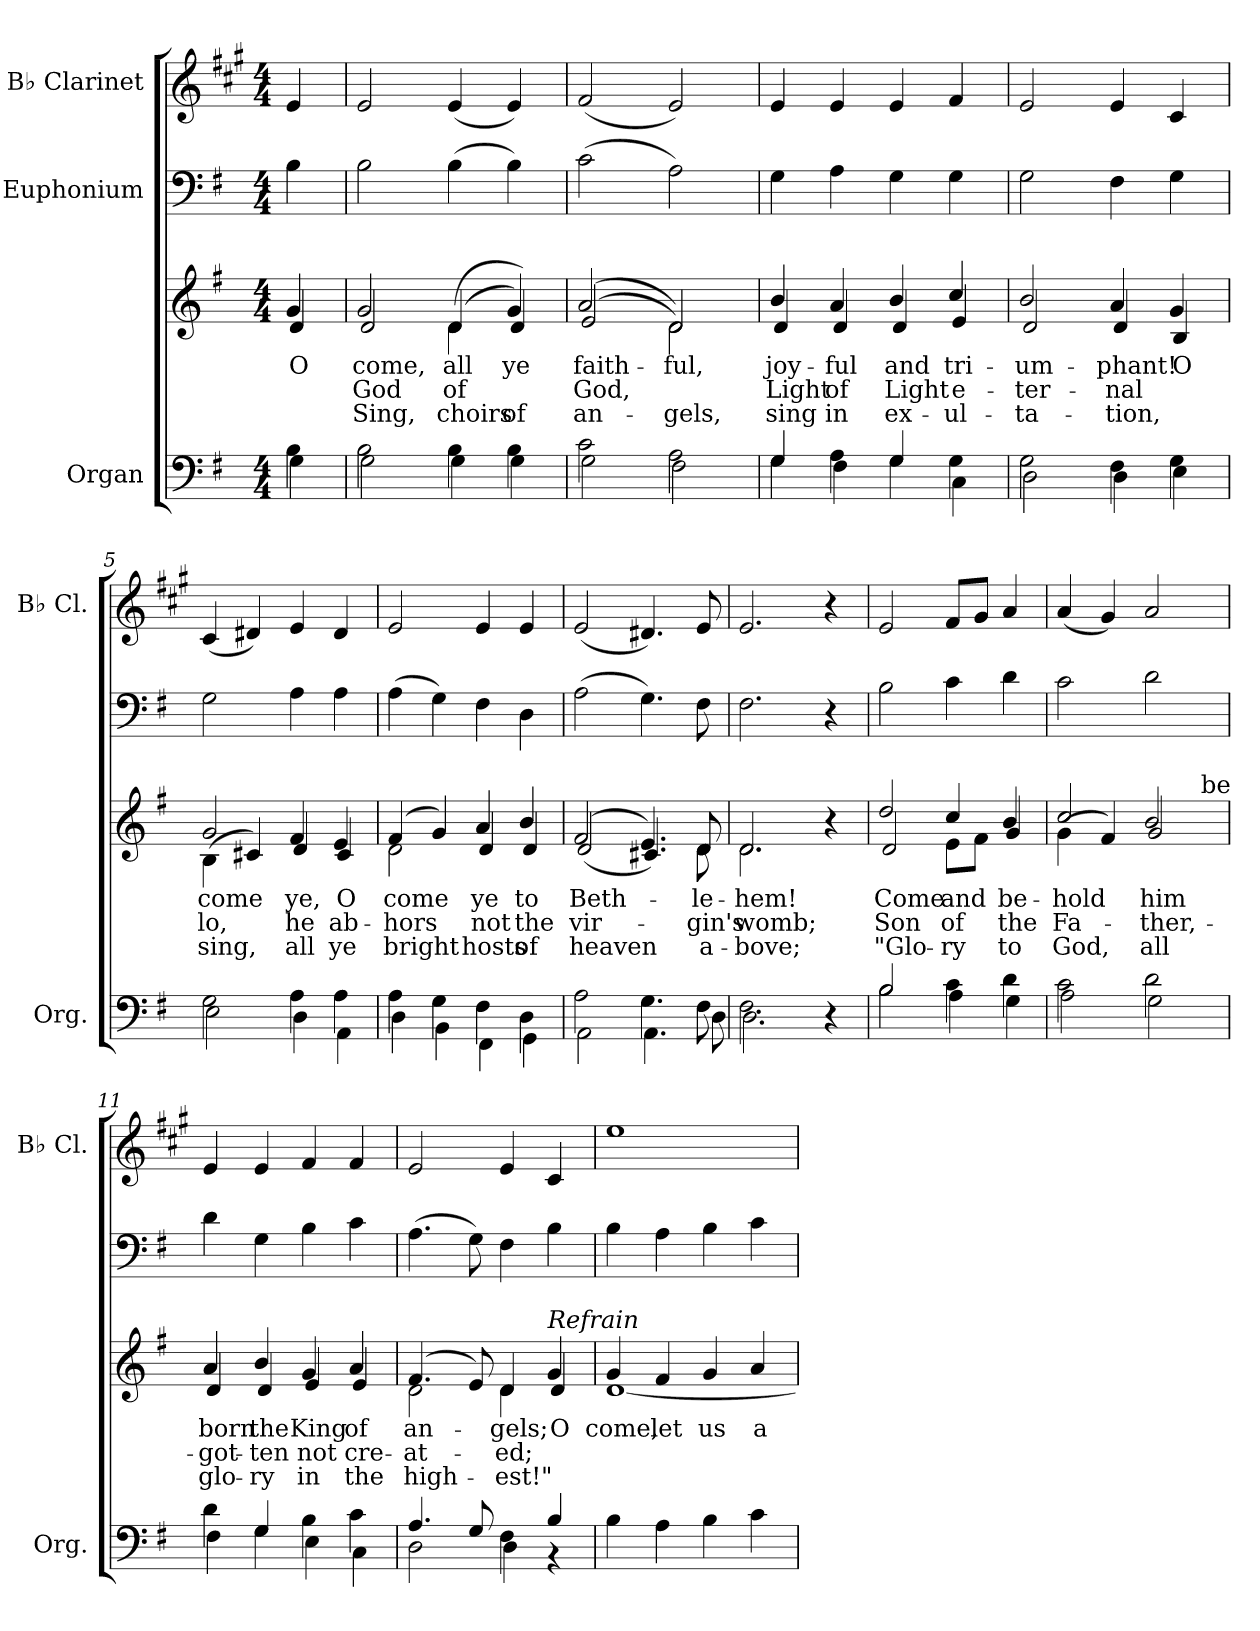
**kern	**kern	**text	**text	**text	**kern	**kern
*part3	*part3	*part3	*part3	*part3	*part2	*part1
*staff4	*staff3	*staff3	*staff3	*staff3	*staff2	*staff1
*I"Organ	*	*	*	*	*I"Euphonium	*I"B♭ Clarinet
*I'Org.	*	*	*	*	*	*I'B♭ Cl.
*clefF4	*clefG2	*	*	*	*clefF4	*clefG2
*	*	*	*	*	*	*ITrd1c2
*k[f#]	*k[f#]	*	*	*	*k[f#]	*k[f#]
*M4/4	*M4/4	*	*	*	*M4/4	*M4/4
*MM110	*MM110	*	*	*	*MM110	*MM110
=	=	=	=	=	=	=
*^	*	*	*	*	*	*
!	!	!LO:TX:b:t=1	!	!	!	!	!
!	!	!LO:TX:b:t=2	!	!	!	!	!
!	!	!LO:TX:b:t=3	!	!	!	!	!
!	!	!	!LO:LY:b	!	!	!	!
*	*	*^	*	*	*	*	*
4B!\	4G!\	4g!/	4d!/	O	.	.	4B\	4d/
=1	=1	=1	=1	=1	=1	=1	=1	=1
!	!	!	!	!LO:LY:b	!LO:LY:b	!LO:LY:b	!	!
2B\	2G\	2g/	2d/	come,	God	Sing,	2B\	2d/
!	!	!	!	!LO:LY:b	!LO:LY:b	!LO:LY:b	!	!
4B\	4G\	(>4d/	(>4d\	all	of	choirs	(>4B\	(<4d/
!	!	!	!	!LO:LY:b	!	!LO:LY:b	!	!
4B\	4G\	4g/)	4d/)	ye	.	of	4B\)	4d/)
=2	=2	=2	=2	=2	=2	=2	=2	=2
!	!	!	!	!LO:LY:b	!LO:LY:b	!LO:LY:b	!	!
2c\	2G\	(>2a/	(>2e/	faith-	God,	an-	(>2c\	(<2e/
!	!	!	!	!LO:LY:b	!	!LO:LY:b	!	!
2A\	2F#\	2d/)	2d\)	-ful,	.	-gels,	2A\)	2d/)
=3	=3	=3	=3	=3	=3	=3	=3	=3
!	!	!	!	!LO:LY:b	!LO:LY:b	!LO:LY:b	!	!
4G/	4G\	4b/	4d/	joy-	Light	sing	4G\	4d/
!	!	!	!	!LO:LY:b	!LO:LY:b	!LO:LY:b	!	!
4A\	4F#\	4a/	4d/	-ful	of	in	4A\	4d/
!	!	!	!	!LO:LY:b	!LO:LY:b	!LO:LY:b	!	!
4G/	4G\	4b/	4d/	and	Light	ex-	4G\	4d/
!	!	!	!	!LO:LY:b	!LO:LY:b	!LO:LY:b	!	!
4G\	4C\	4cc/	4e/	tri-	e-	-ul-	4G\	4e/
=4	=4	=4	=4	=4	=4	=4	=4	=4
!	!	!	!	!LO:LY:b	!LO:LY:b	!LO:LY:b	!	!
2G\	2D\	2b/	2d/	-um-	-ter-	-ta-	2G\	2d/
!	!	!	!	!LO:LY:b	!LO:LY:b	!LO:LY:b	!	!
4F#!\	4D!\	4a!/	4d!/	-phant!	-nal	-tion,	4F#\	4d/
!	!	!	!	!LO:LY:b	!	!	!	!
4G!\	4E!\	4g!/	4B!/	O	.	.	4G\	4B/
!!LO:LB:g=z
=5	=5	=5	=5	=5	=5	=5	=5	=5
!	!	!	!	!LO:LY:b	!LO:LY:b	!LO:LY:b	!	!
2G\	2E\	2g/	(>4B\	come	lo,	sing,	2G\	(<4B/
.	.	.	4c#X/)	.	.	.	.	4c#X/)
!	!	!	!	!LO:LY:b	!LO:LY:b	!LO:LY:b	!	!
4A\	4D\	4f#/	4d/	ye,	he	all	4A\	4d/
!	!	!	!	!LO:LY:b	!LO:LY:b	!LO:LY:b	!	!
4A\	4AA\	4e/	4c#/	O	ab-	ye	4A\	4c#/
=6	=6	=6	=6	=6	=6	=6	=6	=6
!	!	!	!	!LO:LY:b	!LO:LY:b	!LO:LY:b	!	!
4A\	4D\	(>4f#/	2d\	come	-hors	bright	(>4A\	2d/
4G\	4BB\	4g/)	.	.	.	.	4G\)	.
!	!	!	!	!LO:LY:b	!LO:LY:b	!LO:LY:b	!	!
4F#\	4FF#\	4a/	4d/	ye	not	hosts	4F#\	4d/
!	!	!	!	!LO:LY:b	!LO:LY:b	!LO:LY:b	!	!
4D\	4GG\	4b/	4d/	to	the	of	4D\	4d/
=7	=7	=7	=7	=7	=7	=7	=7	=7
!	!	!	!	!LO:LY:b	!LO:LY:b	!LO:LY:b	!	!
2A\	2AA\	(>2f#/	(>2d/	Beth-	vir-	heaven	(>2A\	(<2d/
4.G\	4.AA\	4.e/)	4.c#X/)	.	.	.	4.G\)	4.c#X/)
!	!	!	!	!LO:LY:b	!LO:LY:b	!LO:LY:b	!	!
8F#\	8D\	8d/	8d\	-le-	-gin's	a-	8F#\	8d/
=8	=8	=8	=8	=8	=8	=8	=8	=8
!	!	!	!	!LO:LY:b	!LO:LY:b	!LO:LY:b	!	!
2.F#\	2.D\	2.d/	2.d\	-hem!	womb;	-bove;	2.F#\	2.d/
4r	4ryy	4r	4ryy	.	.	.	4r	4r
=9	=9	=9	=9	=9	=9	=9	=9	=9
!	!	!	!	!LO:LY:b	!LO:LY:b	!LO:LY:b	!	!
2B/	2B\	2dd/	2d/	Come	Son	"Glo-	2B\	2d/
!	!	!	!	!LO:LY:b	!LO:LY:b	!LO:LY:b	!	!
4c\	4A\	4cc/	8e\L	and	of	-ry	4c\	8e/L
.	.	.	8f#\J	.	.	.	.	8f#/J
!	!	!	!	!LO:LY:b	!LO:LY:b	!LO:LY:b	!	!
4d\	4G\	4b/	4g/	be-	the	to	4d\	4g/
=10	=10	=10	=10	=10	=10	=10	=10	=10
!	!	!	!	!LO:LY:b	!LO:LY:b	!LO:LY:b	!	!
*	*	*	*^	*	*	*	*	*
2c\	2A\	2cc/	(>4g\	2..ryy	-hold	Fa-	God,	2c\	(<4g/
.	.	.	4f#/)	.	.	.	.	.	4f#/)
!	!	!	!	!	!LO:LY:b	!LO:LY:b	!LO:LY:b	!	!
2d\	2G\	2b/	2g/	.	him	-ther,-	all	2d\	2g/
!	!	!	!	!LO:TX:a:t=be	!	!	!	!	!
.	.	.	.	8ryy	.	.	.	.	.
!!LO:PB:g=z
=11	=11	=11	=11	=11	=11	=11	=11	=11	=11
!	!	!	!	!	!LO:LY:b	!LO:LY:b	!LO:LY:b	!	!
*	*	*	*v	*v	*	*	*	*	*
4d\	4F#\	4a/	4d/	born	-got-	glo-	4d\	4d/
!	!	!	!	!LO:LY:b	!LO:LY:b	!LO:LY:b	!	!
4G/	4G\	4b/	4d/	the	-ten	-ry	4G\	4d/
!	!	!	!	!LO:LY:b	!LO:LY:b	!LO:LY:b	!	!
4B\	4E\	4g/	4e/	King	not	in	4B\	4e/
!	!	!	!	!LO:LY:b	!LO:LY:b	!LO:LY:b	!	!
4c\	4C\	4a/	4e/	of	cre-	the	4c\	4e/
=12	=12	=12	=12	=12	=12	=12	=12	=12
!	!	!	!	!LO:LY:b	!LO:LY:b	!LO:LY:b	!	!
4.A/	2D\	(>4.f#/	2d\	an-	-at-	high-	(>4.A\	2d/
8G/	.	8e/)	.	.	.	.	8G\)	.
!	!	!	!	!LO:LY:b	!LO:LY:b	!LO:LY:b	!	!
4F#\	4D\	4d/	4d\	-gels;	-ed;	-est!"	4F#\	4d/
!	!	!LO:TX:a:i:t=Refrain	!	!	!	!	!	!
!	!	!	!	!LO:LY:b	!	!	!	!
4B!/	4r	4g/	4d!/	O	.	.	4B\	4B/
=13	=13	=13	=13	=13	=13	=13	=13	=13
!	!	!	!	!LO:LY:b	!	!	!	!
*v	*v	*	*	*	*	*	*	*
4B!\	4g/	[1d!	come,	.	.	4B\	1dd
!	!	!	!LO:LY:b	!	!	!	!
4A!\	4f#/	.	let	.	.	4A\	.
!	!	!	!LO:LY:b	!	!	!	!
4B!\	4g/	.	us	.	.	4B\	.
!	!	!	!LO:LY:b	!	!	!	!
4c!\	4a/	.	a-	.	.	4c\	.
*	*v	*v	*	*	*	*	*
=	=	=	=	=	=	=
*-	*-	*-	*-	*-	*-	*-
